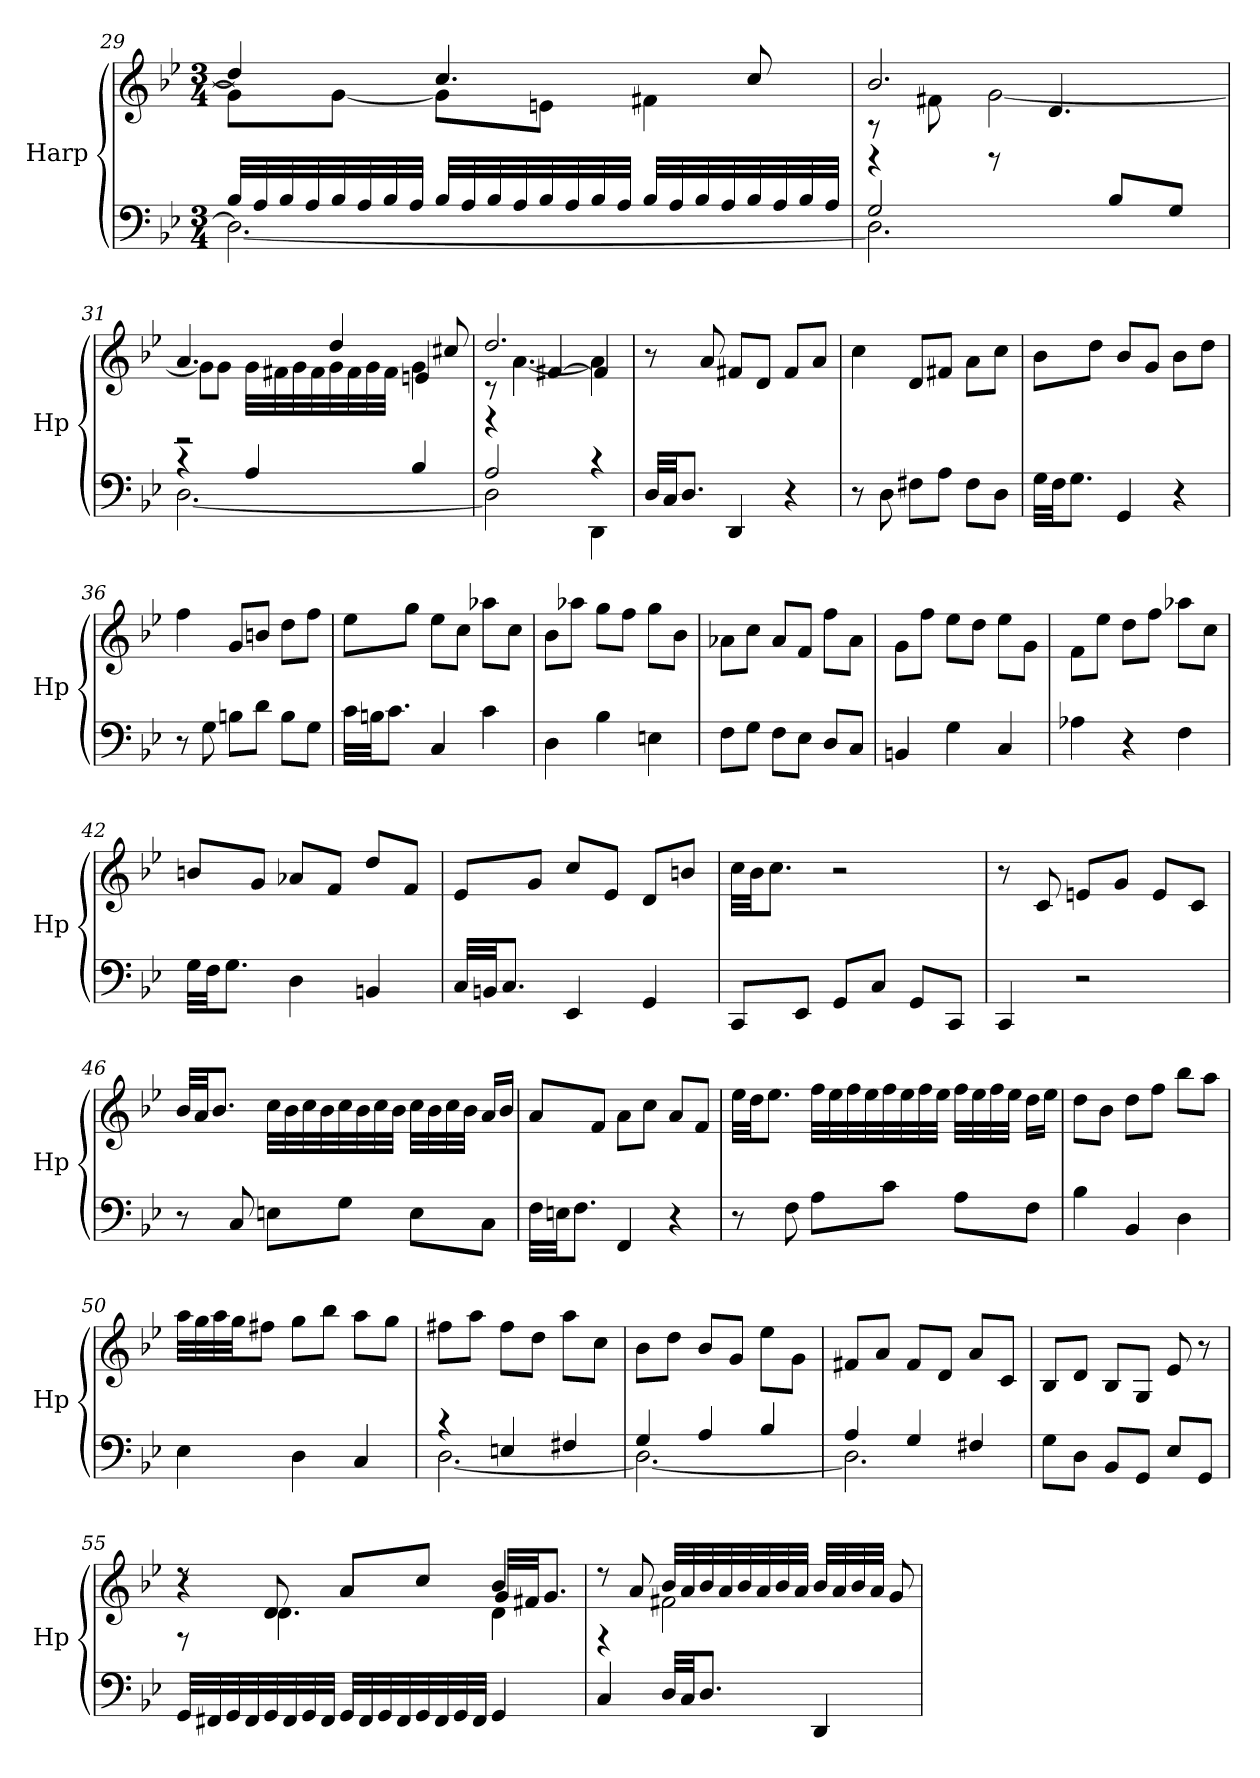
**kern	**kern
*part1	*part1
*staff2	*staff1
*I"Harp	*
*I'Hp	*
!!LO:LB:g=z
*clefF4	*clefG2
*k[b-e-]	*k[b-e-]
*M3/4	*M3/4
=29	=29
*^	*^
32B-/LLL	2.D\_	4dd/]	8g\L]
32A/	.	.	.
32B-/	.	.	.
32A/	.	.	.
32B-/	.	.	[8g\J
32A/	.	.	.
32B-/	.	.	.
32A/JJJ	.	.	.
32B-/LLL	.	4.cc/	8g\L]
32A/	.	.	.
32B-/	.	.	.
32A/	.	.	.
32B-/	.	.	8en\J
32A/	.	.	.
32B-/	.	.	.
32A/JJJ	.	.	.
32B-/LLL	.	.	4f#X\
32A/	.	.	.
32B-/	.	.	.
32A/	.	.	.
32B-/	.	8cc/	.
32A/	.	.	.
32B-/	.	.	.
32A/JJJ	.	.	.
=30	=30	=30	=30
*	*	*	*^
2G/	2.D\]	2.b-/	8rA	4rBB
.	.	.	8f#X\	.
.	.	.	[2g\	8rBB
.	.	.	.	4.d/
8B-/L	.	.	.	.
8G/J	.	.	.	.
!!LO:LB:g=z	!!	!!
=31	=31	=31	=31	=31
4r	[2.D\	4.a/	8g\L]	2rGG
.	.	.	8g\J	.
4A/	.	.	32g\LLL	.
.	.	.	32f#X\	.
.	.	.	32g\	.
.	.	.	32f#\	.
.	.	4dd/	32g\	.
.	.	.	32f#\	.
.	.	.	32g\	.
.	.	.	32f#\JJJ	.
4B-/	.	.	4g\	4en/
.	.	8cc#X/	.	.
=32	=32	=32	=32	=32
2A/	2D\]	2.dd/	8rc	4rD
.	.	.	[4.a\	.
.	.	.	.	[4f#X/
4r	4DD\	.	4a\]	4f#/]
*v	*v	*	*	*
*	*v	*v	*v
=33	=33
32D/LLL	8r
32C/JJ	.
8.D/J	.
.	8a/
4DD/	8f#X/L
.	8d/J
4r	8f#/L
.	8a/J
=34	=34
8r	4cc\
8D\	.
8F#X\L	8d/L
8A\J	8f#X/J
8F#\L	8a\L
8D\J	8cc\J
!!LO:LB:g=z
=35	=35
32G\LLL	8b-\L
32F\JJ	.
8.G\J	.
.	8dd\J
4GG/	8b-/L
.	8g/J
4r	8b-\L
.	8dd\J
=36	=36
8r	4ff\
8G\	.
8Bn\L	8g/L
8d\J	8bn/J
8B\L	8dd\L
8G\J	8ff\J
=37	=37
32c\LLL	8ee-\L
32Bn\JJ	.
8.c\J	.
.	8gg\J
4C/	8ee-\L
.	8cc\J
4c\	8aa-X\L
.	8cc\J
=38	=38
4D\	8b-\L
.	8aa-X\J
4B-\	8gg\L
.	8ff\J
4En\	8gg\L
.	8b-\J
=39	=39
8F\L	8a-X\L
8G\J	8cc\J
8F\L	8a-/L
8E-\J	8f/J
8D/L	8ff\L
8C/J	8a-\J
=40	=40
4BBn/	8g\L
.	8ff\J
4G\	8ee-\L
.	8dd\J
4C/	8ee-\L
.	8g\J
!!LO:LB:g=z
=41	=41
4A-X\	8f\L
.	8ee-\J
4r	8dd\L
.	8ff\J
4F\	8aa-X\L
.	8cc\J
=42	=42
32G\LLL	8bn/L
32F\JJ	.
8.G\J	.
.	8g/J
4D\	8a-X/L
.	8f/J
4BBn/	8dd/L
.	8f/J
=43	=43
32C/LLL	8e-/L
32BBn/JJ	.
8.C/J	.
.	8g/J
4EE-/	8cc/L
.	8e-/J
4GG/	8d/L
.	8bn/J
=44	=44
8CC/L	32cc\LLL
.	32b-\JJ
.	8.cc\J
8EE-/J	.
8GG/L	2r
8C/J	.
8GG/L	.
8CC/J	.
=45	=45
4CC/	8r
.	8c/
2r	8en/L
.	8g/J
.	8e/L
.	8c/J
!!LO:LB:g=z
=46	=46
8r	32b-/LLL
.	32a/JJ
.	8.b-/J
8C/	.
8En\L	32cc\LLL
.	32b-\
.	32cc\
.	32b-\
8G\J	32cc\
.	32b-\
.	32cc\
.	32b-\JJJ
8E\L	32cc\LLL
.	32b-\
.	32cc\
.	32b-\JJJ
8C\J	16a/LL
.	16b-/JJ
=47	=47
32F\LLL	8a/L
32En\JJ	.
8.F\J	.
.	8f/J
4FF/	8a\L
.	8cc\J
4r	8a/L
.	8f/J
=48	=48
8r	32ee-\LLL
.	32dd\JJ
.	8.ee-\J
8F\	.
8A\L	32ff\LLL
.	32ee-\
.	32ff\
.	32ee-\
8c\J	32ff\
.	32ee-\
.	32ff\
.	32ee-\JJJ
8A\L	32ff\LLL
.	32ee-\
.	32ff\
.	32ee-\JJJ
8F\J	16dd\LL
.	16ee-\JJ
!!LO:PB:g=z
=49	=49
4B-\	8dd\L
.	8b-\J
4BB-/	8dd\L
.	8ff\J
4D\	8bb-\L
.	8aa\J
=50	=50
4E-\	32aa\LLL
.	32gg\
.	32aa\
.	32gg\JJ
.	8ff#X\J
4D\	8gg\L
.	8bb-\J
4C/	8aa\L
.	8gg\J
=51	=51
*^	*
4r	[2.D\	8ff#X\L
.	.	8aa\J
4En/	.	8ff#\L
.	.	8dd\J
4F#X/	.	8aa\L
.	.	8cc\J
=52	=52	=52
4G/	2.D\_	8b-\L
.	.	8dd\J
4A/	.	8b-/L
.	.	8g/J
4B-/	.	8ee-\L
.	.	8g\J
=53	=53	=53
4A/	2.D\]	8f#X/L
.	.	8a/J
4G/	.	8f#/L
.	.	8d/J
4F#X/	.	8a/L
.	.	8c/J
*v	*v	*
=54	=54
8G\L	8B-/L
8D\J	8d/J
8BB-/L	8B-/L
8GG/J	8G/J
8E-/L	8e-/
8GG/J	8r
!!LO:LB:g=z
=55	=55
*	*^
*	*	*^
32GG/LLL	8rdd	8rF	4r
32FF#X/	.	.	.
32GG/	.	.	.
32FF#/	.	.	.
32GG/	8d/	4.d\	.
32FF#/	.	.	.
32GG/	.	.	.
32FF#/JJJ	.	.	.
32GG/LLL	8a/L	.	4a/
32FF#/	.	.	.
32GG/	.	.	.
32FF#/	.	.	.
32GG/	8cc/J	.	.
32FF#/	.	.	.
32GG/	.	.	.
32FF#/JJJ	.	.	.
4GG/	4b-/	4d\	32g/LLL
.	.	.	32f#X/JJ
.	.	.	8.g/J
*	*	*v	*v
=56	=56	=56
4C/	8rdd	4rF
.	8a/	.
32D/LLL	32b-/LLL	2f#X\
32C/JJ	32a/	.
8.D/J	32b-/	.
.	32a/	.
.	32b-/	.
.	32a/	.
.	32b-/	.
.	32a/JJJ	.
4DD/	32b-/LLL	.
.	32a/	.
.	32b-/	.
.	32a/JJJ	.
.	8g/	.
*	*v	*v
=	=
*-	*-
